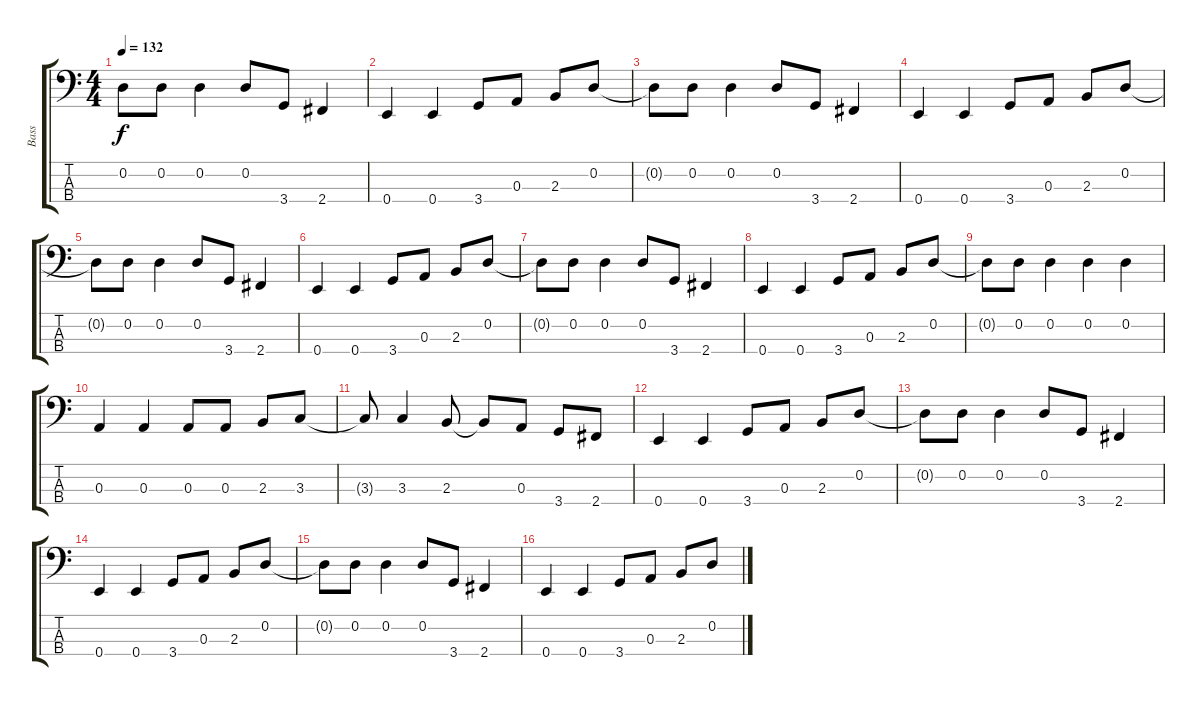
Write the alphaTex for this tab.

\track ("Bass" "Bass") {instrument electricbasspick}
\staff {score tabs}
\tuning (G2 D2 A1 E1) {hide}
\ts (4 4)
\tempo 132
\clef f4
\ks c
0.2{t}.8{dy f} 0.2.8 0.2.4 0.2.8 3.4.8 2.4.4 |
0.4.4 0.4.4 3.4.8 0.3.8 2.3.8 0.2.8 |
0.2{t}.8 0.2.8 0.2.4 0.2.8 3.4.8 2.4.4 |
0.4.4 0.4.4 3.4.8 0.3.8 2.3.8 0.2.8 |
0.2{t}.8 0.2.8 0.2.4 0.2.8 3.4.8 2.4.4 |
0.4.4 0.4.4 3.4.8 0.3.8 2.3.8 0.2.8 |
0.2{t}.8 0.2.8 0.2.4 0.2.8 3.4.8 2.4.4 |
0.4.4 0.4.4 3.4.8 0.3.8 2.3.8 0.2.8 |
0.2{t}.8 0.2.8 0.2.4 0.2.4 0.2.4 |
0.3.4 0.3.4 0.3.8 0.3.8 2.3.8 3.3.8 |
3.3{t}.8 3.3.4 2.3.8 2.3{t}.8 0.3.8 3.4.8 2.4.8 |
0.4.4 0.4.4 3.4.8 0.3.8 2.3.8 0.2.8 |
0.2{t}.8 0.2.8 0.2.4 0.2.8 3.4.8 2.4.4 |
0.4.4 0.4.4 3.4.8 0.3.8 2.3.8 0.2.8 |
0.2{t}.8 0.2.8 0.2.4 0.2.8 3.4.8 2.4.4 |
0.4.4 0.4.4 3.4.8 0.3.8 2.3.8 0.2.8
